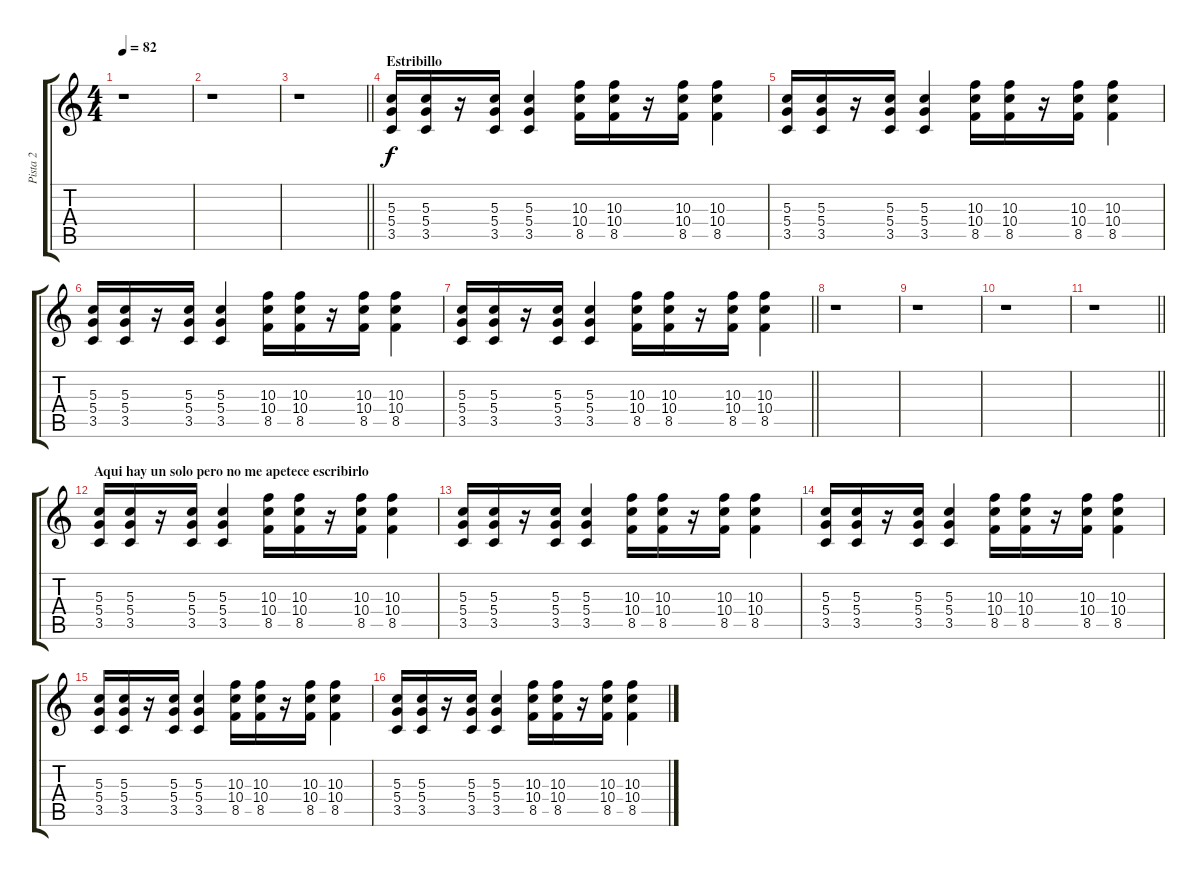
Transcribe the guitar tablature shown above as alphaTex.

\track ("Pista 2" "Pista 2") {instrument overdrivenguitar}
\staff {score tabs}
\tuning (E4 B3 G3 D3 A2 E2) {hide}
\ts (4 4)
\tempo 82
\clef g2
\ks c
r.1{dy f} |
r.1 |
\barLineRight lightlight
r.1 |
\section ("" "Estribillo")
(5.3 5.4 3.5).16 (5.3 5.4 3.5).16 r.16 (5.3 5.4 3.5).16 (5.3 5.4 3.5).4 (10.3 10.4 8.5).16 (10.3 10.4 8.5).16 r.16 (10.3 10.4 8.5).16 (10.3 10.4 8.5).4 |
(5.3 5.4 3.5).16 (5.3 5.4 3.5).16 r.16 (5.3 5.4 3.5).16 (5.3 5.4 3.5).4 (10.3 10.4 8.5).16 (10.3 10.4 8.5).16 r.16 (10.3 10.4 8.5).16 (10.3 10.4 8.5).4 |
(5.3 5.4 3.5).16 (5.3 5.4 3.5).16 r.16 (5.3 5.4 3.5).16 (5.3 5.4 3.5).4 (10.3 10.4 8.5).16 (10.3 10.4 8.5).16 r.16 (10.3 10.4 8.5).16 (10.3 10.4 8.5).4 |
\barLineRight lightlight
(5.3 5.4 3.5).16 (5.3 5.4 3.5).16 r.16 (5.3 5.4 3.5).16 (5.3 5.4 3.5).4 (10.3 10.4 8.5).16 (10.3 10.4 8.5).16 r.16 (10.3 10.4 8.5).16 (10.3 10.4 8.5).4 |
r.1 |
r.1 |
r.1 |
\barLineRight lightlight
r.1 |
\section ("" "Aqui hay un solo pero no me apetece escribirlo")
(5.3 5.4 3.5).16 (5.3 5.4 3.5).16 r.16 (5.3 5.4 3.5).16 (5.3 5.4 3.5).4 (10.3 10.4 8.5).16 (10.3 10.4 8.5).16 r.16 (10.3 10.4 8.5).16 (10.3 10.4 8.5).4 |
(5.3 5.4 3.5).16 (5.3 5.4 3.5).16 r.16 (5.3 5.4 3.5).16 (5.3 5.4 3.5).4 (10.3 10.4 8.5).16 (10.3 10.4 8.5).16 r.16 (10.3 10.4 8.5).16 (10.3 10.4 8.5).4 |
(5.3 5.4 3.5).16 (5.3 5.4 3.5).16 r.16 (5.3 5.4 3.5).16 (5.3 5.4 3.5).4 (10.3 10.4 8.5).16 (10.3 10.4 8.5).16 r.16 (10.3 10.4 8.5).16 (10.3 10.4 8.5).4 |
(5.3 5.4 3.5).16 (5.3 5.4 3.5).16 r.16 (5.3 5.4 3.5).16 (5.3 5.4 3.5).4 (10.3 10.4 8.5).16 (10.3 10.4 8.5).16 r.16 (10.3 10.4 8.5).16 (10.3 10.4 8.5).4 |
(5.3 5.4 3.5).16 (5.3 5.4 3.5).16 r.16 (5.3 5.4 3.5).16 (5.3 5.4 3.5).4 (10.3 10.4 8.5).16 (10.3 10.4 8.5).16 r.16 (10.3 10.4 8.5).16 (10.3 10.4 8.5).4
